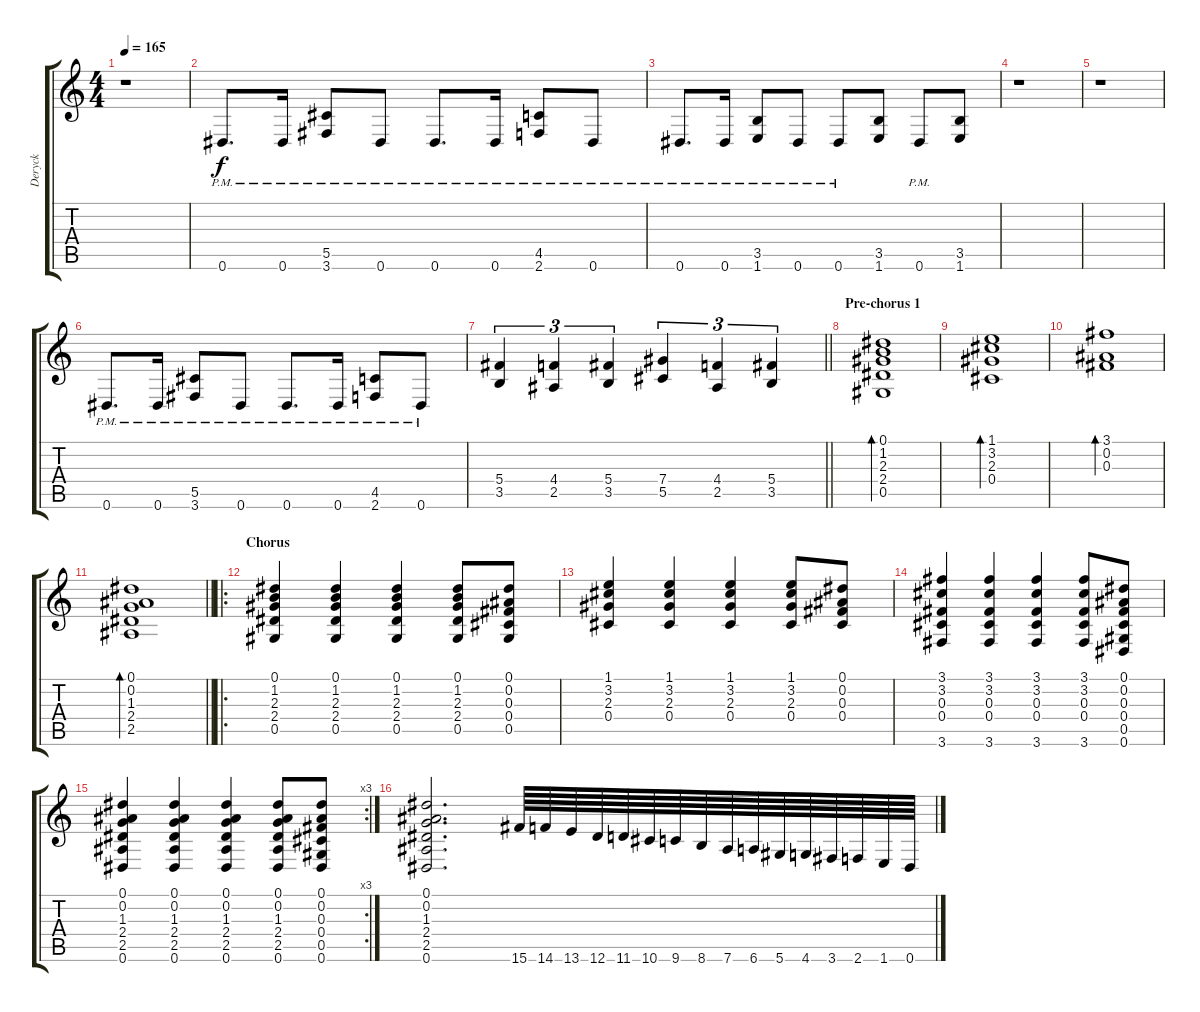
\track ("Deryck" "Deryck") {instrument distortionguitar}
\staff {score tabs}
\tuning (Eb4 Bb3 Gb3 Db3 Ab2 Eb2) {hide}
\ts (4 4)
\tempo 165
\clef g2
\ks c
r.1{dy f} |
0.6{pm}.8{d} 0.6{pm}.16 (5.5{pm} 3.6{pm}).8 0.6{pm}.8 0.6{pm}.8{d} 0.6{pm}.16 (4.5{pm} 2.6{pm}).8 0.6{pm}.8 |
0.6{pm}.8{d} 0.6{pm}.16 (3.5{pm} 1.6{pm}).8 0.6{pm}.8 0.6{pm}.8 (3.5 1.6).8 0.6{pm}.8 (3.5 1.6).8 |
r.1 |
r.1 |
0.6{pm}.8{d} 0.6{pm}.16 (5.5{pm} 3.6{pm}).8 0.6{pm}.8 0.6{pm}.8{d} 0.6{pm}.16 (4.5{pm} 2.6{pm}).8 0.6{pm}.8 |
\barLineRight lightlight
(5.4 3.5).4{tu (3 2)} (4.4 2.5).4{tu (3 2)} (5.4 3.5).4{tu (3 2)} (7.4 5.5).4{tu (3 2)} (4.4 2.5).4{tu (3 2)} (5.4 3.5).4{tu (3 2)} |
\section ("" "Pre-chorus 1")
(0.1 1.2 2.3 2.4 0.5).1{bd 240 instrument electricguitarclean} |
(1.1 3.2 2.3 0.4).1{bd 240} |
(3.1 0.2 0.3).1{bd 480} |
\barLineRight lightlight
(0.1 0.2 1.3 2.4 2.5).1{bd 240} |
\ro
\section ("" "Chorus")
(0.1 1.2 2.3 2.4 0.5).4 (0.1 1.2 2.3 2.4 0.5).4 (0.1 1.2 2.3 2.4 0.5).4 (0.1 1.2 2.3 2.4 0.5).8 (0.1 0.2 0.3 0.4 0.5).8 |
(1.1 3.2 2.3 0.4).4 (1.1 3.2 2.3 0.4).4 (1.1 3.2 2.3 0.4).4 (1.1 3.2 2.3 0.4).8 (0.1 0.2 0.3 0.4).8 |
(3.1 3.2 0.3 0.4 3.6).4 (3.1 3.2 0.3 0.4 3.6).4 (3.1 3.2 0.3 0.4 3.6).4 (3.1 3.2 0.3 0.4 3.6).8 (0.1 0.2 0.3 0.4 0.5 0.6).8 |
\rc 3
(0.1 0.2 1.3 2.4 2.5 0.6).4 (0.1 0.2 1.3 2.4 2.5 0.6).4 (0.1 0.2 1.3 2.4 2.5 0.6).4 (0.1 0.2 1.3 2.4 2.5 0.6).8 (0.1 0.2 0.3 0.4 0.5 0.6).8 |
(0.1 0.2 1.3 2.4 2.5 0.6).2{d} 15.6.64{instrument distortionguitar} 14.6.64 13.6.64 12.6.64 11.6.64 10.6.64 9.6.64 8.6.64 7.6.64 6.6.64 5.6.64 4.6.64 3.6.64 2.6.64 1.6.64 0.6.64
